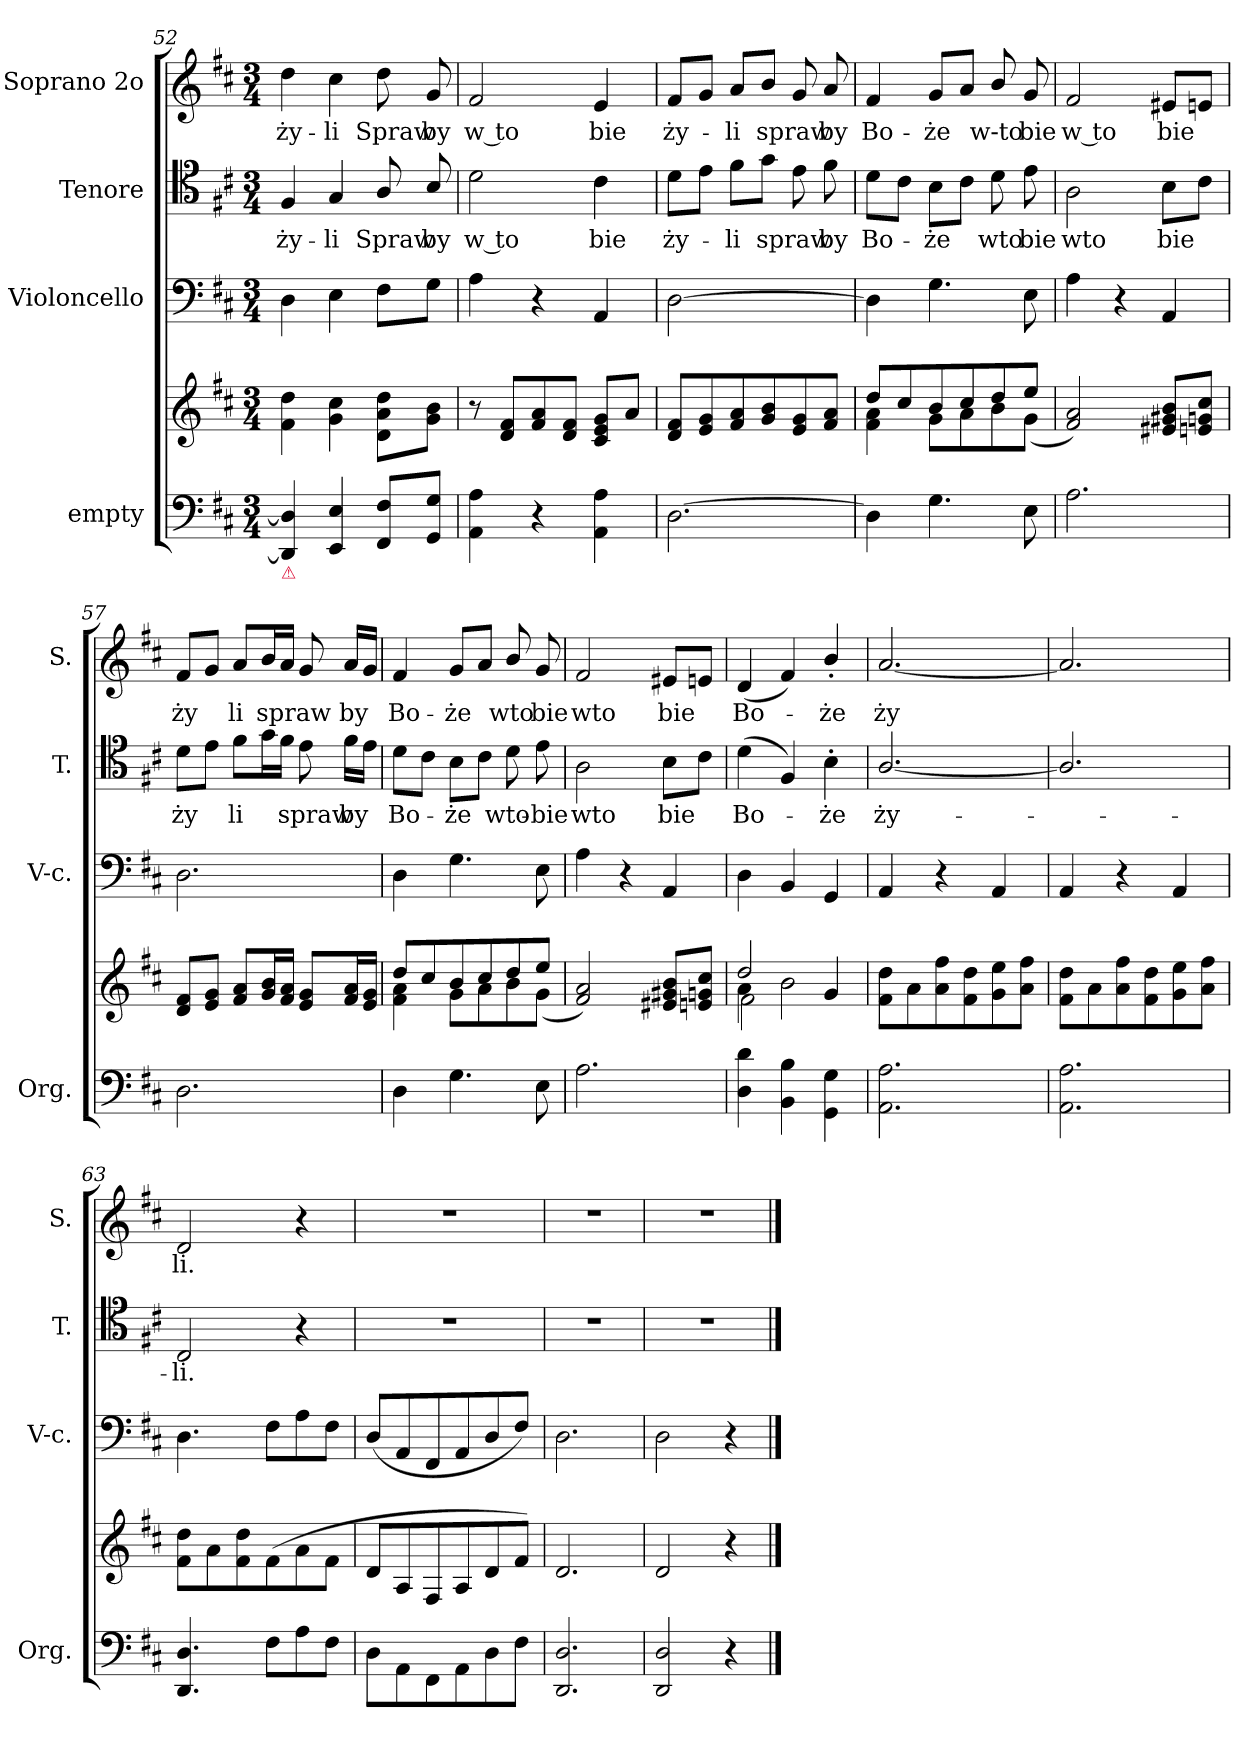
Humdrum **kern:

**kern	**kern	**kern	**kern	**text	**kern	**text
*part4	*part4	*part3	*part2	*part2	*part1	*part1
*staff5	*staff4	*staff3	*staff2	*staff2	*staff1	*staff1
*I"empty	*	*I"Violoncello	*I"Tenore	*	*I"Soprano 2o	*
*I'Org.	*	*I'V-c.	*I'T.	*	*I'S.	*
*clefF4	*clefG2	*clefF4	*clefC4	*	*clefG2	*
*k[f#c#]	*k[f#c#]	*k[f#c#]	*k[f#c#]	*	*k[f#c#]	*
*D:	*D:	*D:	*D:	*	*D:	*
*M3/4	*M3/4	*M3/4	*M3/4	*	*M3/4	*
=52	=52	=52	=52	=52	=52	=52
!LO:TX:b:color=crimson:t=⚠	!	!	!	!	!	!
4DD]/ 4D]/	4f#\ 4dd\	4D\	4F#/	ży-	4dd\	ży-
4EE/ 4E/	4g\ 4cc#\	4E\	4G/	-li	4cc#\	-li
8FF#/ 8F#/L	8d\ 8a\ 8dd\L	8F#\L	8A/	Spraw	8dd\	Spraw
8GG/ 8G/J	8g\ 8b\J	8G\J	8B/	by	8g/	by
=53	=53	=53	=53	=53	=53	=53
4AA\ 4A\	8r	4A\	2d\	w to	2f#/	w to
.	8d/ 8f#/L	.	.	.	.	.
4r	8f#/ 8a/	4r	.	.	.	.
.	8d/ 8f#/J	.	.	.	.	.
4AA\ 4A\	8c#/ 8e/ 8g/L	4AA/	4c#\	-bie	4e/	-bie
.	8a/J	.	.	.	.	.
=54	=54	=54	=54	=54	=54	=54
!	!	!LO:N:vis=2	!	!	!	!
[2.D\	8d/ 8f#/L	[2.D\	8d\L	ży-	8f#/L	ży-
.	8e/ 8g/	.	8e\J	.	8g/J	.
.	8f#/ 8a/	.	8f#\L	-li	8a/L	-li
.	8g/ 8b/	.	8g\J	spraw	8b/J	spraw
.	8e/ 8g/	.	8e\	.	8g/	.
.	8f#/ 8a/J	.	8f#\	by	8a/	by
=55	=55	=55	=55	=55	=55	=55
*	*^	*	*	*	*	*
4D\]	8dd/L	4f#\ 4a\	4D\]	8d\L	Bo-	4f#/	Bo-
.	8cc#/	.	.	8c#\J	.	.	.
4.G\	8b/	8g\L	4.G\	8B\L	-że	8g/L	-że
.	8cc#/	8a\	.	8c#\J	.	8a/J	.
.	8dd/	8b\	.	8d\	wto	8b/	w-to
8E\	8ee/J	(>8g\J	8E\	8e\	bie	8g/	-bie
*	*v	*v	*	*	*	*	*
=56	=56	=56	=56	=56	=56	=56
2.A\	2f#/ 2a/)	4A\	2A\	wto	2f#/	w to
.	.	4r	.	.	.	.
.	8e#X/ 8g#X/ 8b/L	4AA/	8B\L	-bie	8e#X/L	-bie
.	8en/ 8gn/ 8cc#/J	.	8c#\J	.	8en/J	.
=57	=57	=57	=57	=57	=57	=57
2.D\	8d/ 8f#/L	2.D\	8d\L	ży	8f#/L	ży
.	8e/ 8g/J	.	8e\J	.	8g/J	.
.	8f#/ 8a/L	.	8f#\L	li	8a/L	li
.	16g/ 16b/L	.	16g\L	.	16b/L	spraw
.	16f#/ 16a/JJ	.	16f#\JJ	.	16a/JJ	.
.	8e/ 8g/L	.	8e\	spraw	8g/	.
.	16f#/ 16a/L	.	16f#\LL	by	16a/LL	by
.	16e/ 16g/JJ	.	16e\JJ	.	16g/JJ	.
=58	=58	=58	=58	=58	=58	=58
*	*^	*	*	*	*	*
4D\	8dd/L	4f#\ 4a\	4D\	8d\L	Bo-	4f#/	Bo-
.	8cc#/	.	.	8c#\J	.	.	.
4.G\	8b/	8g\L	4.G\	8B\L	-że	8g/L	-że
.	8cc#/	8a\	.	8c#\J	.	8a/J	.
.	8dd/	8b\	.	8d\	wto-	8b/	wto
8E\	8ee/J	(>8g\J	8E\	8e\	-bie	8g/	-bie
=59	=59	=59	=59	=59	=59	=59	=59
!	!LO:TX:a:color=crimson:t=⚠	!	!	!	!	!	!
*	*v	*v	*	*	*	*	*
2.A\	2f#/ 2a/)	4A\	2A\	wto	2f#/	wto
.	.	4r	.	.	.	.
.	8e#X/ 8g#X/ 8b/L	4AA/	8B\L	-bie	8e#X/L	-bie
.	8en/ 8gn/ 8cc#/J	.	8c#\J	.	8en/J	.
=60	=60	=60	=60	=60	=60	=60
*	*^	*	*	*	*	*
*	*	*^	*	*	*	*	*
4D\ 4d\	2dd/	4a\	2f#\	4D\	(4d\	Bo-	(4d/	Bo-
4BB\ 4B\	.	2b\	.	4BB/	4F#/)	.	4f#/)	.
4GG\ 4G\	4g/	.	4ryy	4GG/	4B'\	-że	4b'/	-że
*	*v	*v	*v	*	*	*	*	*
=61	=61	=61	=61	=61	=61	=61
2.AA\ 2.A\	8f#\ 8dd\L	4AA/	[2.A/	ży-	[2.a/	ży
.	8a\	.	.	.	.	.
.	8a\ 8ff#\	4r	.	.	.	.
.	8f#\ 8dd\	.	.	.	.	.
.	8g\ 8ee\	4AA/	.	.	.	.
.	8a\ 8ff#\J	.	.	.	.	.
=62	=62	=62	=62	=62	=62	=62
2.AA\ 2.A\	8f#\ 8dd\L	4AA/	2.A/]	.	2.a/]	.
.	8a\	.	.	.	.	.
.	8a\ 8ff#\	4r	.	.	.	.
.	8f#\ 8dd\	.	.	.	.	.
.	8g\ 8ee\	4AA/	.	.	.	.
.	8a\ 8ff#\J	.	.	.	.	.
=63	=63	=63	=63	=63	=63	=63
4.DD/ 4.D/	8f#\ 8dd\L	4.D\	2C#/	-li.	2d/	li.
.	8a\	.	.	.	.	.
.	8f#\ 8dd\	.	.	.	.	.
8F#\L	(8f#\	8F#\L	.	.	.	.
8A\	8a\	8A\	4r	.	4r	.
8F#\J	8f#\J	8F#\J	.	.	.	.
=64	=64	=64	=64	=64	=64	=64
8D\L	8d/L	(8D/L	2.r	.	2.r	.
8AA\	8A/	8AA/	.	.	.	.
8FF#\	8F#/	8FF#/	.	.	.	.
8AA\	8A/	8AA/	.	.	.	.
8D\	8d/	8D/	.	.	.	.
8F#\J	8f#/J)	8F#/J)	.	.	.	.
=65	=65	=65	=65	=65	=65	=65
2.DD/ 2.D/	2.d/	2.D\	2.r	.	2.r	.
=66	=66	=66	=66	=66	=66	=66
2DD/ 2D/	2d/	2D\	2.r	.	2.r	.
4r	4r	4r	.	.	.	.
==	==	==	==	==	==	==
*-	*-	*-	*-	*-	*-	*-
